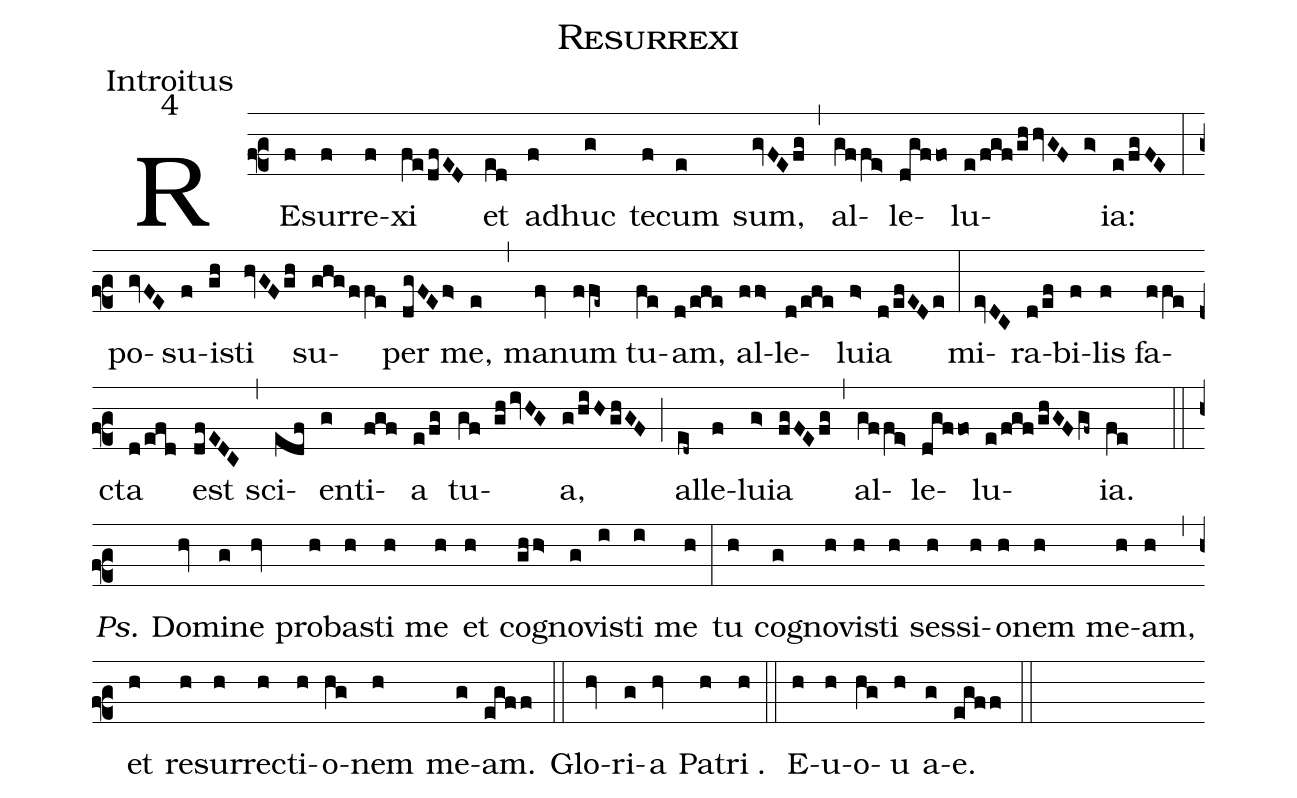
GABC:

name:Resurrexi;
office-part:Introitus;
mode:4;
%%
annotation: Intr
annotation: 4
%%
(f2) RE(f)sur(f)re(f)xi(fe/dfED) et(ed) ad(f)huc(g) te(f)cum(e) sum,(gvFEfg) (,) al(gffe>)le(dgffo)lu(e/fgf/ghHvGF g>)ia:(e/fg/FE) (:) po(gvFE)su(f)i(gh)sti(hvGFgh) su(ghg/ffe)per(dgFEf>) me,(e) (,) ma(fv)num(ffe~) tu(fe)am,(d/efe) al(ff>)le(d/efe)lu(f>)ia(d/efEDe) (:) mi(evDC)ra(d/ef)bi(f)lis(f) fa(ffe)cta(d/efd) est(dfEDC) (,) sci(edf)en(g)ti(fgf)a(e/fg) tu(gf ghivHG)a,(g/hiHghGF) (;) al(ed~)le(f)lu(g>)ia(fgFE/fg) (,) al(gffe>)le(dgffo)lu(e/fgf/ghGFgf~)ia.(fe) (::) <i>Ps.</i> Do(hv)mi(g)ne(hv) pro(h)ba(h)sti(h) me(h) et(h) co(ghh>)gno(g)vi(i)sti(i) me(h) (:) tu(h) co(g)gno(h)vi(h)sti(h) ses(h)si(h)o(h)nem(h) me(h)am,(h) (,) et(h) re(h)sur(h)rec(h)ti(h)o(hg)nem(h) me(g)am.(egff) (::) Glo(hv)ri(g)a(hv) Pa(h)tri(h). (::) E(h)u(h)o(hg)u(h) a(g)e.(egff) (::)
